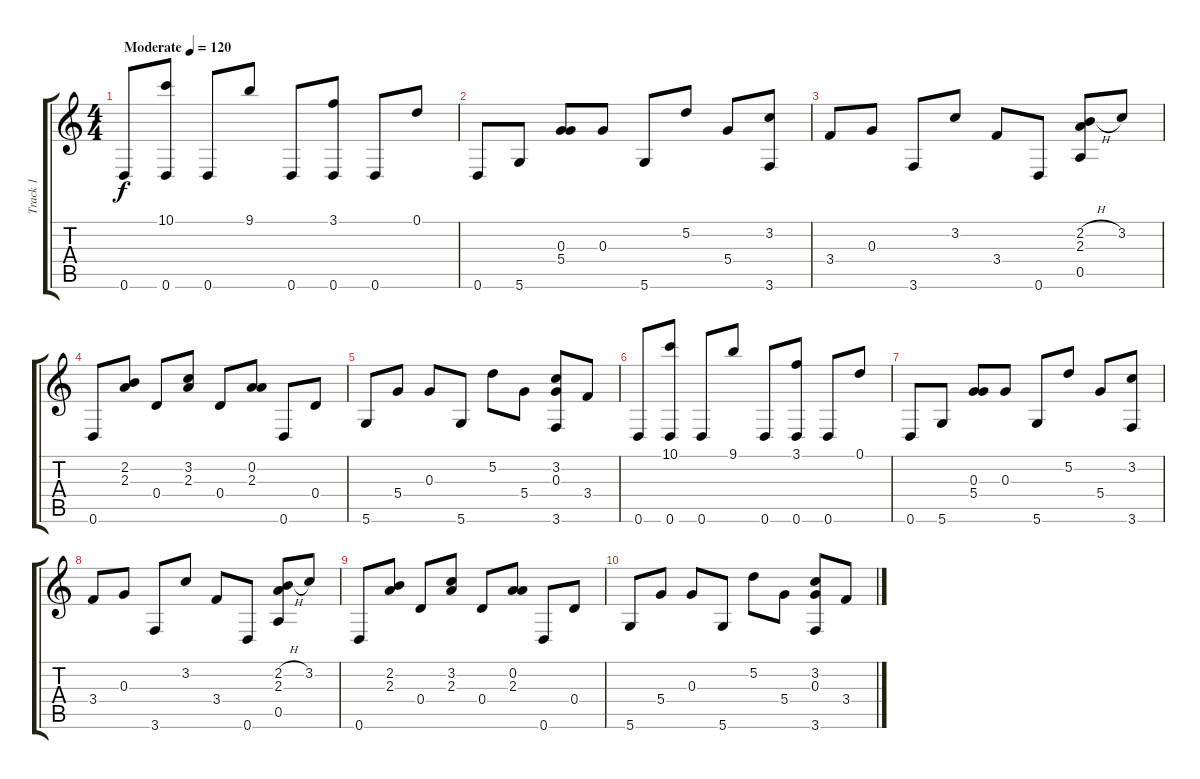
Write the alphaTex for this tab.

\track ("Track 1" "Track 1") {instrument acousticguitarsteel}
\staff {score tabs}
\tuning (D4 A3 G3 D3 A2 D2) {hide}
\ts (4 4)
\tempo (120 "Moderate")
\clef g2
\ks c
0.6.8{dy f instrument acousticguitarsteel} (10.1 0.6).8 0.6.8 9.1.8 0.6.8 (3.1 0.6).8 0.6.8 0.1.8 |
0.6.8 5.6.8 (0.3 5.4).8 0.3.8 5.6.8 5.2.8 5.4.8 (3.2 3.6).8 |
3.4.8 0.3.8 3.6.8 3.2.8 3.4.8 0.6.8 (2.2{h} 2.3 0.5).8 3.2.8 |
0.6.8 (2.2 2.3).8 0.4.8 (3.2 2.3).8 0.4.8 (0.2 2.3).8 0.6.8 0.4.8 |
5.6.8 5.4.8 0.3.8 5.6.8 5.2.8 5.4.8 (3.2 0.3 3.6).8 3.4.8 |
0.6.8 (10.1 0.6).8 0.6.8 9.1.8 0.6.8 (3.1 0.6).8 0.6.8 0.1.8 |
0.6.8 5.6.8 (0.3 5.4).8 0.3.8 5.6.8 5.2.8 5.4.8 (3.2 3.6).8 |
3.4.8 0.3.8 3.6.8 3.2.8 3.4.8 0.6.8 (2.2{h} 2.3 0.5).8 3.2.8 |
0.6.8 (2.2 2.3).8 0.4.8 (3.2 2.3).8 0.4.8 (0.2 2.3).8 0.6.8 0.4.8 |
5.6.8 5.4.8 0.3.8 5.6.8 5.2.8 5.4.8 (3.2 0.3 3.6).8 3.4.8
